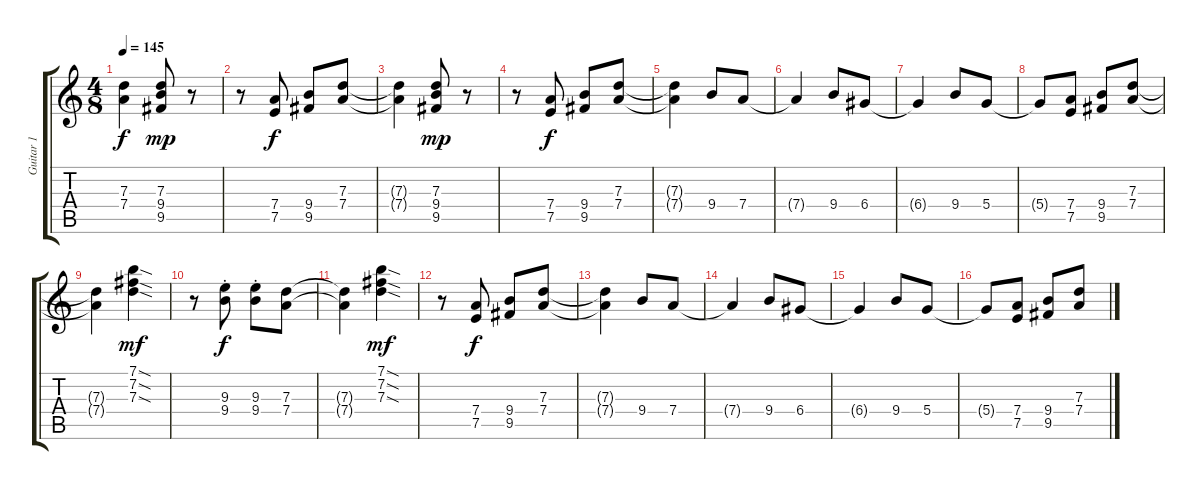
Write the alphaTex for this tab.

\track ("Guitar 1" "Guitar 1") {instrument distortionguitar}
\staff {score tabs}
\tuning (E4 B3 G3 D3 A2 E2) {hide}
\ts (4 8)
\tempo 145
\clef g2
\ks c
(7.3{t} 7.4{t}).4{dy f} (7.3 9.4 9.5).8{dy mp} r.8 |
r.8 (7.4 7.5).8{dy f} (9.4 9.5).8 (7.3 7.4).8 |
(7.3{t} 7.4{t}).4 (7.3 9.4 9.5).8{dy mp} r.8 |
r.8 (7.4 7.5).8{dy f} (9.4 9.5).8 (7.3 7.4).8 |
(7.3{t} 7.4{t}).4 9.4.8 7.4.8 |
7.4{t}.4 9.4.8 6.4.8 |
6.4{t}.4 9.4.8 5.4.8 |
5.4{t}.8 (7.4 7.5).8 (9.4 9.5).8 (7.3 7.4).8 |
(7.3{t} 7.4{t}).4 (7.1{sod} 7.2{sod} 7.3{sod}).4{dy mf} |
r.8 (9.3{st} 9.4{st}).8{dy f} (9.3{st} 9.4{st}).8 (7.3 7.4).8 |
(7.3{t} 7.4{t}).4 (7.1{sod} 7.2{sod} 7.3{sod}).4{dy mf} |
r.8 (7.4 7.5).8{dy f} (9.4 9.5).8 (7.3 7.4).8 |
(7.3{t} 7.4{t}).4 9.4.8 7.4.8 |
7.4{t}.4 9.4.8 6.4.8 |
6.4{t}.4 9.4.8 5.4.8 |
5.4{t}.8 (7.4 7.5).8 (9.4 9.5).8 (7.3 7.4).8
